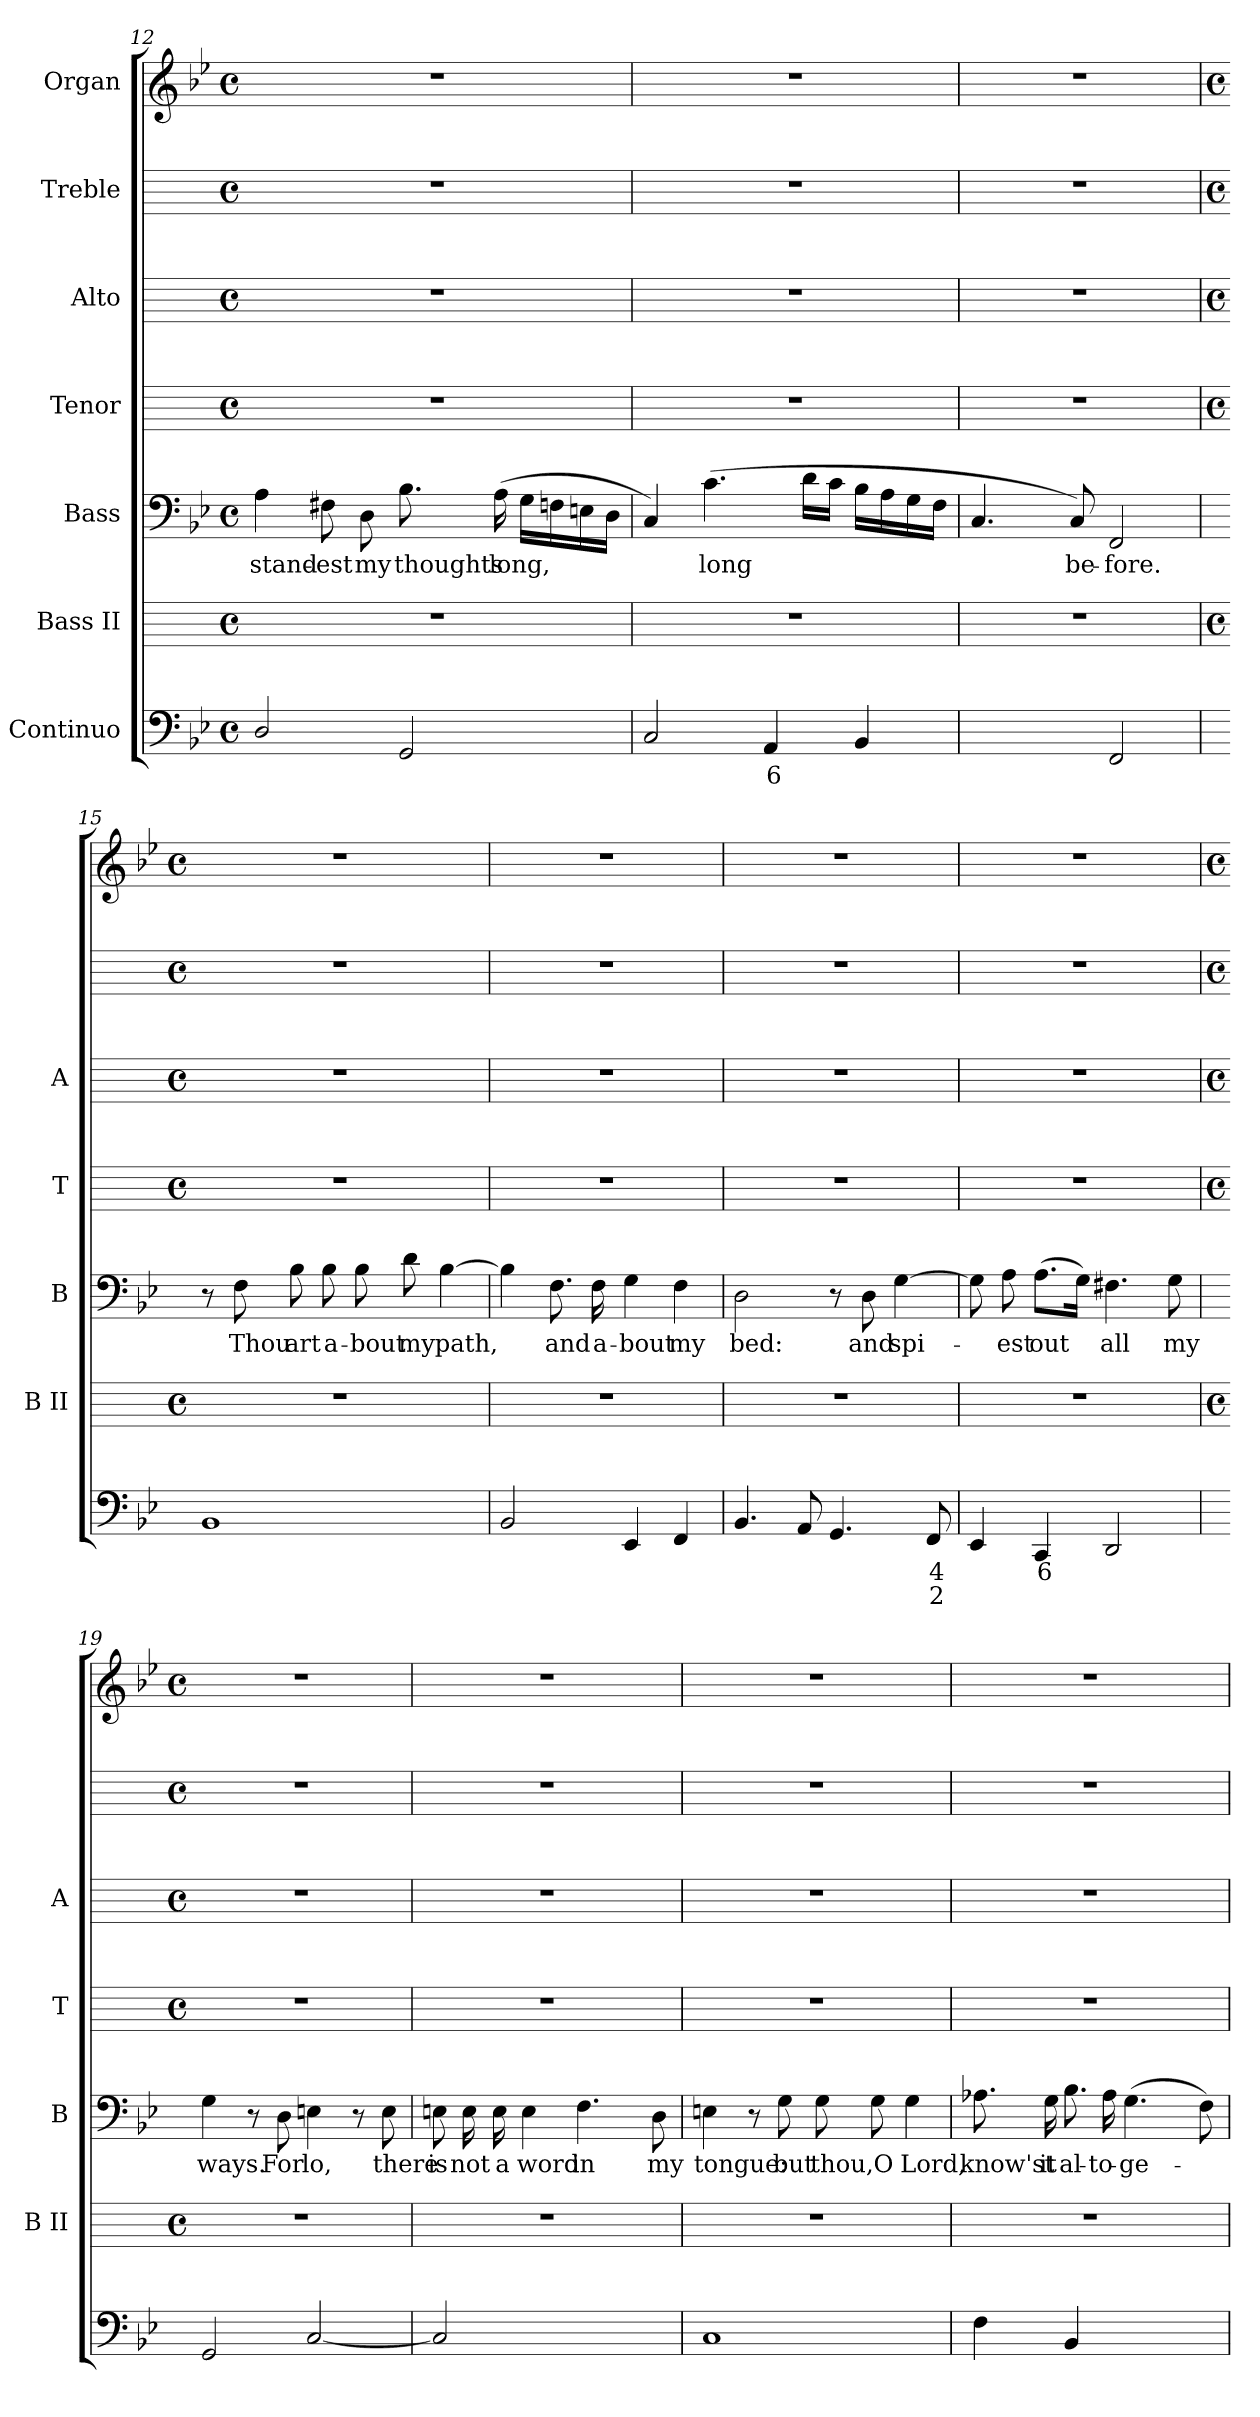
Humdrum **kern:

**kern	**text	**text	**kern	**kern	**text	**kern	**kern	**kern	**kern
*part7	*part7	*part7	*part6	*part5	*part5	*part4	*part3	*part2	*part1
*staff7	*staff7	*staff7	*staff6	*staff5	*staff5	*staff4	*staff3	*staff2	*staff1
*I"Continuo	*	*	*I"Bass II	*I"Bass	*	*I"Tenor	*I"Alto	*I"Treble	*I"Organ
*	*	*	*I'B II	*I'B	*	*I'T	*I'A	*	*
*clefF4	*	*	*	*clefF4	*	*	*	*	*clefG2
*k[b-e-]	*	*	*	*k[b-e-]	*	*	*	*	*k[b-e-]
*B-:	*	*	*	*B-:	*	*	*	*	*B-:
*M4/4	*	*	*M4/4	*M4/4	*	*M4/4	*M4/4	*M4/4	*M4/4
*met(c)	*	*	*met(c)	*met(c)	*	*met(c)	*met(c)	*met(c)	*met(c)
=12	=12	=12	=12	=12	=12	=12	=12	=12	=12
!	!	!	!	!	!LO:LY:b	!	!	!	!
2D/	.	.	1r	4A	-stand-	1r	1r	1r	1r
!	!	!	!	!	!LO:LY:b	!	!	!	!
.	.	.	.	8F#X	-est	.	.	.	.
!	!	!	!	!	!LO:LY:b	!	!	!	!
.	.	.	.	8D	my	.	.	.	.
!	!	!	!	!	!LO:LY:b	!	!	!	!
2GG	.	.	.	8.B-	thoughts	.	.	.	.
!	!	!	!	!	!LO:LY:b	!	!	!	!
.	.	.	.	(>16A	long,	.	.	.	.
.	.	.	.	16GLL	.	.	.	.	.
.	.	.	.	16Fn	.	.	.	.	.
.	.	.	.	16En	.	.	.	.	.
.	.	.	.	16DJJ	.	.	.	.	.
=13	=13	=13	=13	=13	=13	=13	=13	=13	=13
2C	.	.	1r	4C)	.	1r	1r	1r	1r
!	!	!	!	!	!LO:LY:b	!	!	!	!
.	.	.	.	(>4.c	long	.	.	.	.
!	!LO:LY:b	!	!	!	!	!	!	!	!
4AA	6	.	.	.	.	.	.	.	.
.	.	.	.	16dLL	.	.	.	.	.
.	.	.	.	16cJJ	.	.	.	.	.
4BB-	.	.	.	16B-LL	.	.	.	.	.
.	.	.	.	16A	.	.	.	.	.
.	.	.	.	16G	.	.	.	.	.
.	.	.	.	16FJJ	.	.	.	.	.
=14	=14	=14	=14	=14	=14	=14	=14	=14	=14
!	!LO:LY:b	!	!	!	!	!	!	!	!
[4Cyy	4	.	1r	4.C	.	1r	1r	1r	1r
!	!LO:LY:b	!	!	!	!	!	!	!	!
4Cyy]	3	.	.	.	.	.	.	.	.
!	!	!	!	!	!LO:LY:b	!	!	!	!
.	.	.	.	8C)	be-	.	.	.	.
!	!	!	!	!	!LO:LY:b	!	!	!	!
2FF	.	.	.	2FF	-fore.	.	.	.	.
!!LO:LB:g=z
=15	=15	=15	=15	=15	=15	=15	=15	=15	=15
*	*	*	*M4/4	*	*	*M4/4	*M4/4	*M4/4	*M4/4
*	*	*	*met(c)	*	*	*met(c)	*met(c)	*met(c)	*met(c)
1BB-	.	.	1r	8r	.	1r	1r	1r	1r
!	!	!	!	!	!LO:LY:b	!	!	!	!
.	.	.	.	8F	Thou	.	.	.	.
!	!	!	!	!	!LO:LY:b	!	!	!	!
.	.	.	.	8B-	art	.	.	.	.
!	!	!	!	!	!LO:LY:b	!	!	!	!
.	.	.	.	8B-	a-	.	.	.	.
!	!	!	!	!	!LO:LY:b	!	!	!	!
.	.	.	.	8B-	-bout	.	.	.	.
!	!	!	!	!	!LO:LY:b	!	!	!	!
.	.	.	.	8d	my	.	.	.	.
!	!	!	!	!	!LO:LY:b	!	!	!	!
.	.	.	.	[4B-	path,	.	.	.	.
=16	=16	=16	=16	=16	=16	=16	=16	=16	=16
2BB-	.	.	1r	4B-]	.	1r	1r	1r	1r
!	!	!	!	!	!LO:LY:b	!	!	!	!
.	.	.	.	8.F	and	.	.	.	.
!	!	!	!	!	!LO:LY:b	!	!	!	!
.	.	.	.	16F	a-	.	.	.	.
!	!	!	!	!	!LO:LY:b	!	!	!	!
4EE-	.	.	.	4G	-bout	.	.	.	.
!	!	!	!	!	!LO:LY:b	!	!	!	!
4FF	.	.	.	4F	my	.	.	.	.
=17	=17	=17	=17	=17	=17	=17	=17	=17	=17
!	!	!	!	!	!LO:LY:b	!	!	!	!
4.BB-	.	.	1r	2D	bed:	1r	1r	1r	1r
8AA	.	.	.	.	.	.	.	.	.
4.GG	.	.	.	8r	.	.	.	.	.
!	!	!	!	!	!LO:LY:b	!	!	!	!
.	.	.	.	8D	and	.	.	.	.
!	!	!	!	!	!LO:LY:b	!	!	!	!
.	.	.	.	[4G	spi-	.	.	.	.
!	!LO:LY:b	!LO:LY:b	!	!	!	!	!	!	!
8FFL	4	2	.	.	.	.	.	.	.
=18	=18	=18	=18	=18	=18	=18	=18	=18	=18
4EE-	.	.	1r	8G]	.	1r	1r	1r	1r
!	!	!	!	!	!LO:LY:b	!	!	!	!
.	.	.	.	8A	est	.	.	.	.
!	!LO:LY:b	!	!	!	!LO:LY:b	!	!	!	!
4CC	6	.	.	(>8.AL	out	.	.	.	.
.	.	.	.	16GJ)	.	.	.	.	.
!	!	!	!	!	!LO:LY:b	!	!	!	!
2DD	.	.	.	4.F#X	all	.	.	.	.
!	!	!	!	!	!LO:LY:b	!	!	!	!
.	.	.	.	8G	my	.	.	.	.
!!LO:LB:g=z
=19	=19	=19	=19	=19	=19	=19	=19	=19	=19
*	*	*	*M4/4	*	*	*M4/4	*M4/4	*M4/4	*M4/4
*	*	*	*met(c)	*	*	*met(c)	*met(c)	*met(c)	*met(c)
!	!	!	!	!	!LO:LY:b	!	!	!	!
2GG	.	.	1r	4G	ways.	1r	1r	1r	1r
.	.	.	.	8r	.	.	.	.	.
!	!	!	!	!	!LO:LY:b	!	!	!	!
.	.	.	.	8D	For	.	.	.	.
!	!	!	!	!	!LO:LY:b	!	!	!	!
[2C	.	.	.	4En	lo,	.	.	.	.
.	.	.	.	8r	.	.	.	.	.
!	!	!	!	!	!LO:LY:b	!	!	!	!
.	.	.	.	8E	there	.	.	.	.
=20	=20	=20	=20	=20	=20	=20	=20	=20	=20
!	!	!	!	!	!LO:LY:b	!	!	!	!
2C]	.	.	1r	8E	is	1r	1r	1r	1r
!	!	!	!	!	!LO:LY:b	!	!	!	!
.	.	.	.	16E	not	.	.	.	.
!	!	!	!	!	!LO:LY:b	!	!	!	!
.	.	.	.	16E	a	.	.	.	.
!	!	!	!	!	!LO:LY:b	!	!	!	!
.	.	.	.	4E	word	.	.	.	.
!	!LO:LY:b	!	!	!	!LO:LY:b	!	!	!	!
[4D-X/yy	7	.	.	4.F	in	.	.	.	.
!	!LO:LY:b	!	!	!	!	!	!	!	!
4D-yy]	6	.	.	.	.	.	.	.	.
!	!	!	!	!	!LO:LY:b	!	!	!	!
.	.	.	.	8D	my	.	.	.	.
=21	=21	=21	=21	=21	=21	=21	=21	=21	=21
!	!	!	!	!	!LO:LY:b	!	!	!	!
1C	.	.	1r	4En	tongue:	1r	1r	1r	1r
.	.	.	.	8r	.	.	.	.	.
!	!	!	!	!	!LO:LY:b	!	!	!	!
.	.	.	.	8G	but	.	.	.	.
!	!	!	!	!	!LO:LY:b	!	!	!	!
.	.	.	.	8G	thou,	.	.	.	.
!	!	!	!	!	!LO:LY:b	!	!	!	!
.	.	.	.	8G	O	.	.	.	.
!	!	!	!	!	!LO:LY:b	!	!	!	!
.	.	.	.	4G	Lord,	.	.	.	.
=22	=22	=22	=22	=22	=22	=22	=22	=22	=22
!	!	!	!	!	!LO:LY:b	!	!	!	!
4F	.	.	1r	8.A-X	know'st	1r	1r	1r	1r
!	!	!	!	!	!LO:LY:b	!	!	!	!
.	.	.	.	16G	it	.	.	.	.
!	!	!	!	!	!LO:LY:b	!	!	!	!
4BB-	.	.	.	8.B-	al-	.	.	.	.
!	!	!	!	!	!LO:LY:b	!	!	!	!
.	.	.	.	16A-	-to-	.	.	.	.
!	!LO:LY:b	!LO:LY:b	!	!	!LO:LY:b	!	!	!	!
[4Cyy	6	4	.	(>4.G	-ge-	.	.	.	.
!	!LO:LY:b	!LO:LY:b	!	!	!	!	!	!	!
4Cyy]	5	3	.	.	.	.	.	.	.
.	.	.	.	8F)	.	.	.	.	.
=	=	=	=	=	=	=	=	=	=
*-	*-	*-	*-	*-	*-	*-	*-	*-	*-
